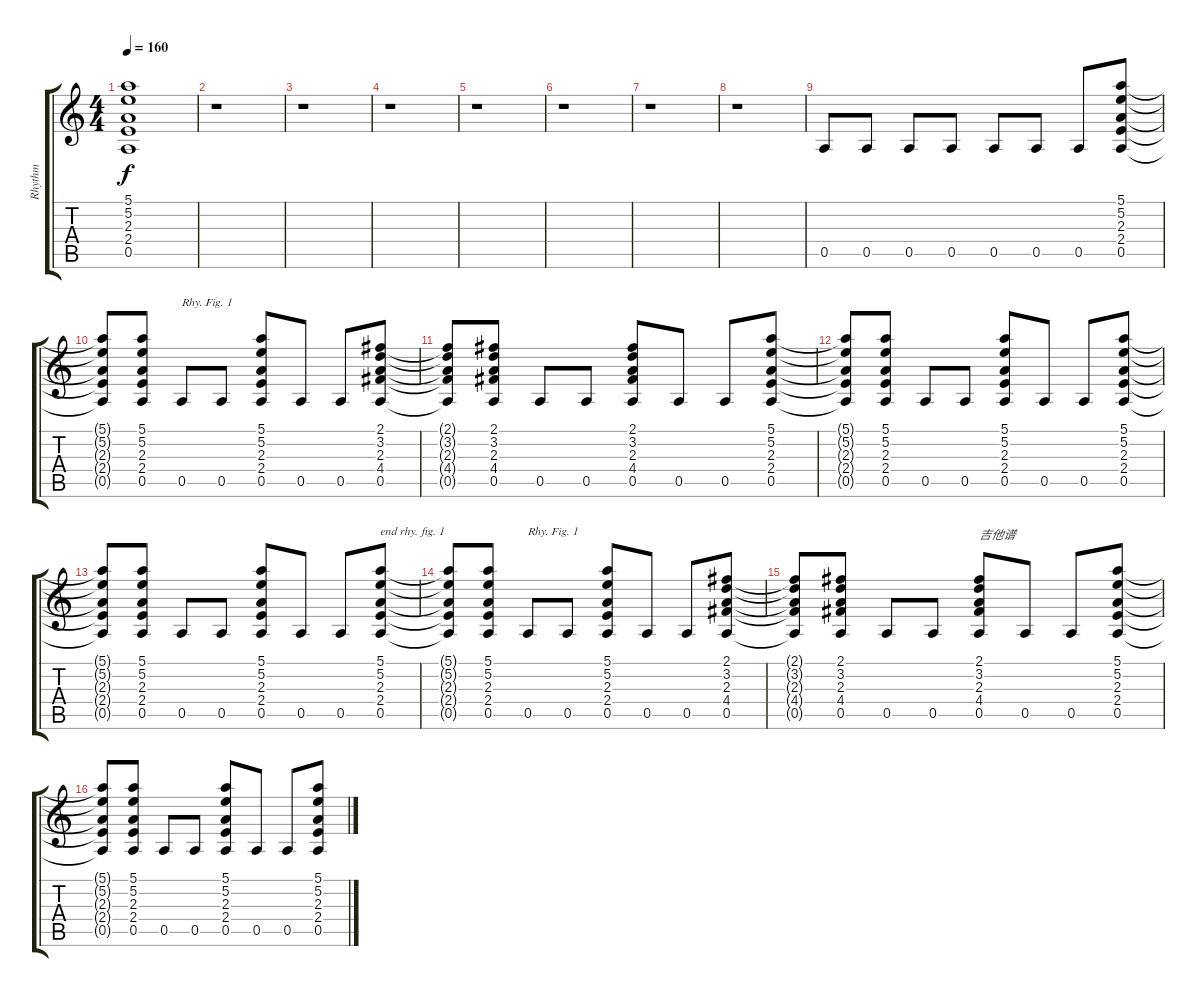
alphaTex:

\track ("Rhythm" "Rhythm") {instrument overdrivenguitar}
\staff {score tabs}
\tuning (E4 B3 G3 D3 A2 E2) {hide}
\ts (4 4)
\tempo 160
\clef g2
\ks c
(5.1{t} 5.2{t} 2.3{t} 2.4{t} 0.5{t}).1{dy f} |
r.1 |
r.1 |
r.1 |
r.1 |
r.1 |
r.1 |
r.1 |
0.5.8 0.5.8 0.5.8 0.5.8 0.5.8 0.5.8 0.5.8 (5.1 5.2 2.3 2.4 0.5).8 |
(5.1{t} 5.2{t} 2.3{t} 2.4{t} 0.5{t}).8 (5.1 5.2 2.3 2.4 0.5).8 0.5.8{txt "Rhy. Fig. 1"} 0.5.8 (5.1 5.2 2.3 2.4 0.5).8 0.5.8 0.5.8 (2.1 3.2 2.3 4.4 0.5).8 |
(2.1{t} 3.2{t} 2.3{t} 4.4{t} 0.5{t}).8 (2.1 3.2 2.3 4.4 0.5).8 0.5.8 0.5.8 (2.1 3.2 2.3 4.4 0.5).8 0.5.8 0.5.8 (5.1 5.2 2.3 2.4 0.5).8 |
(5.1{t} 5.2{t} 2.3{t} 2.4{t} 0.5{t}).8 (5.1 5.2 2.3 2.4 0.5).8 0.5.8 0.5.8 (5.1 5.2 2.3 2.4 0.5).8 0.5.8 0.5.8 (5.1 5.2 2.3 2.4 0.5).8 |
(5.1{t} 5.2{t} 2.3{t} 2.4{t} 0.5{t}).8 (5.1 5.2 2.3 2.4 0.5).8 0.5.8 0.5.8 (5.1 5.2 2.3 2.4 0.5).8 0.5.8 0.5.8 (5.1 5.2 2.3 2.4 0.5).8{txt "end rhy. fig. 1"} |
(5.1{t} 5.2{t} 2.3{t} 2.4{t} 0.5{t}).8 (5.1 5.2 2.3 2.4 0.5).8 0.5.8{txt "Rhy. Fig. 1"} 0.5.8 (5.1 5.2 2.3 2.4 0.5).8 0.5.8 0.5.8 (2.1 3.2 2.3 4.4 0.5).8 |
(2.1{t} 3.2{t} 2.3{t} 4.4{t} 0.5{t}).8 (2.1 3.2 2.3 4.4 0.5).8 0.5.8 0.5.8 (2.1 3.2 2.3 4.4 0.5).8{txt "吉他谱"} 0.5.8 0.5.8 (5.1 5.2 2.3 2.4 0.5).8 |
(5.1{t} 5.2{t} 2.3{t} 2.4{t} 0.5{t}).8 (5.1 5.2 2.3 2.4 0.5).8 0.5.8 0.5.8 (5.1 5.2 2.3 2.4 0.5).8 0.5.8 0.5.8 (5.1 5.2 2.3 2.4 0.5).8
